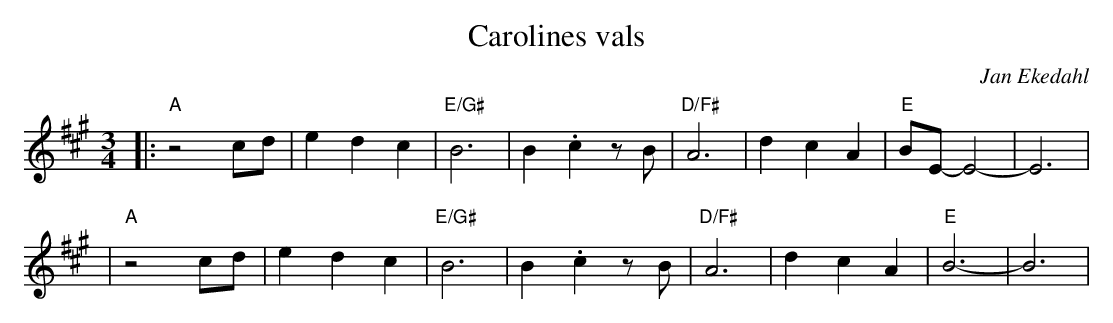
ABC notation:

X:1
T:Carolines vals
C:Jan Ekedahl
M:3/4
L:1/8
K:A
|:"A"z4 cd|e2 d2 c2|"E/G#"B6|B2 .c2 z B|"D/F#"A6|d2 c2 A2|"E"BE- E4-|E6|
|"A"z4 cd|e2 d2 c2|"E/G#"B6|B2 .c2 z B|"D/F#"A6|d2 c2 A2|"E"B6-|B6|
